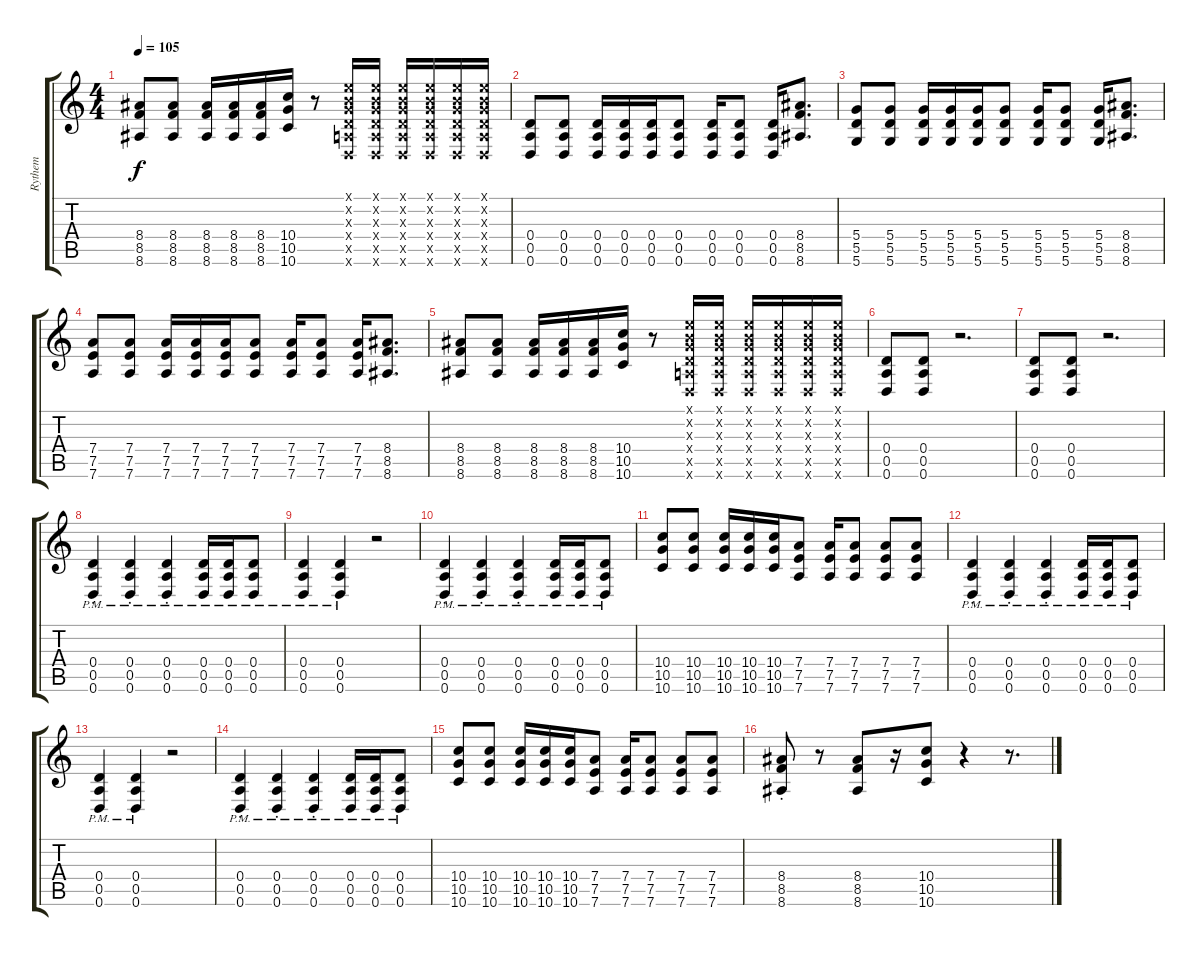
\track ("Rythem" "Rythem") {instrument distortionguitar}
\staff {score tabs}
\tuning (E4 B3 G3 D3 A2 D2) {hide}
\ts (4 4)
\tempo 105
\clef g2
\ks c
(8.4 8.5 8.6).8{dy f} (8.4 8.5 8.6).8 (8.4 8.5 8.6).16 (8.4 8.5 8.6).16 (8.4 8.5 8.6).16 (10.4 10.5 10.6).16 r.8 (0.1{x} 0.2{x} 0.3{x} 0.4{x} 0.5{x} 0.6{x}).16 (0.1{x} 0.2{x} 0.3{x} 0.4{x} 0.5{x} 0.6{x}).16 (0.1{x} 0.2{x} 0.3{x} 0.4{x} 0.5{x} 0.6{x}).16 (0.1{x} 0.2{x} 0.3{x} 0.4{x} 0.5{x} 0.6{x}).16 (0.1{x} 0.2{x} 0.3{x} 0.4{x} 0.5{x} 0.6{x}).16 (0.1{x} 0.2{x} 0.3{x} 0.4{x} 0.5{x} 0.6{x}).16 |
(0.4 0.5 0.6).8 (0.4 0.5 0.6).8 (0.4 0.5 0.6).16 (0.4 0.5 0.6).16 (0.4 0.5 0.6).16 (0.4 0.5 0.6).8 (0.4 0.5 0.6).16 (0.4 0.5 0.6).8 (0.4 0.5 0.6).16 (8.4 8.5 8.6).8{d} |
(5.4 5.5 5.6).8 (5.4 5.5 5.6).8 (5.4 5.5 5.6).16 (5.4 5.5 5.6).16 (5.4 5.5 5.6).16 (5.4 5.5 5.6).8 (5.4 5.5 5.6).16 (5.4 5.5 5.6).8 (5.4 5.5 5.6).16 (8.4 8.5 8.6).8{d} |
(7.4 7.5 7.6).8 (7.4 7.5 7.6).8 (7.4 7.5 7.6).16 (7.4 7.5 7.6).16 (7.4 7.5 7.6).16 (7.4 7.5 7.6).8 (7.4 7.5 7.6).16 (7.4 7.5 7.6).8 (7.4 7.5 7.6).16 (8.4 8.5 8.6).8{d} |
(8.4 8.5 8.6).8 (8.4 8.5 8.6).8 (8.4 8.5 8.6).16 (8.4 8.5 8.6).16 (8.4 8.5 8.6).16 (10.4 10.5 10.6).16 r.8 (0.1{x} 0.2{x} 0.3{x} 0.4{x} 0.5{x} 0.6{x}).16 (0.1{x} 0.2{x} 0.3{x} 0.4{x} 0.5{x} 0.6{x}).16 (0.1{x} 0.2{x} 0.3{x} 0.4{x} 0.5{x} 0.6{x}).16 (0.1{x} 0.2{x} 0.3{x} 0.4{x} 0.5{x} 0.6{x}).16 (0.1{x} 0.2{x} 0.3{x} 0.4{x} 0.5{x} 0.6{x}).16 (0.1{x} 0.2{x} 0.3{x} 0.4{x} 0.5{x} 0.6{x}).16 |
(0.4 0.5 0.6).8 (0.4 0.5 0.6).8 r.2{d} |
(0.4 0.5 0.6).8 (0.4 0.5 0.6).8 r.2{d} |
(0.4{pm st} 0.5{pm st} 0.6{pm st}).4 (0.4{pm st} 0.5{pm st} 0.6{pm st}).4 (0.4{pm st} 0.5{pm st} 0.6{pm st}).4 (0.4{pm} 0.5{pm} 0.6{pm}).16 (0.4{pm} 0.5{pm} 0.6{pm}).16 (0.4{pm} 0.5{pm} 0.6{pm}).8 |
(0.4{pm} 0.5{pm} 0.6{pm}).4 (0.4{pm} 0.5{pm} 0.6{pm}).4 r.2 |
(0.4{pm st} 0.5{pm st} 0.6{pm st}).4 (0.4{pm st} 0.5{pm st} 0.6{pm st}).4 (0.4{pm st} 0.5{pm st} 0.6{pm st}).4 (0.4{pm} 0.5{pm} 0.6{pm}).16 (0.4{pm} 0.5{pm} 0.6{pm}).16 (0.4{pm} 0.5{pm} 0.6{pm}).8 |
(10.4 10.5 10.6).8 (10.4 10.5 10.6).8 (10.4 10.5 10.6).16 (10.4 10.5 10.6).16 (10.4 10.5 10.6).16 (7.4 7.5 7.6).8 (7.4 7.5 7.6).16 (7.4 7.5 7.6).8 (7.4 7.5 7.6).8 (7.4 7.5 7.6).8 |
(0.4{pm st} 0.5{pm st} 0.6{pm st}).4 (0.4{pm st} 0.5{pm st} 0.6{pm st}).4 (0.4{pm st} 0.5{pm st} 0.6{pm st}).4 (0.4{pm} 0.5{pm} 0.6{pm}).16 (0.4{pm} 0.5{pm} 0.6{pm}).16 (0.4{pm} 0.5{pm} 0.6{pm}).8 |
(0.4{pm} 0.5{pm} 0.6{pm}).4 (0.4{pm} 0.5{pm} 0.6{pm}).4 r.2 |
(0.4{pm st} 0.5{pm st} 0.6{pm st}).4 (0.4{pm st} 0.5{pm st} 0.6{pm st}).4 (0.4{pm st} 0.5{pm st} 0.6{pm st}).4 (0.4{pm} 0.5{pm} 0.6{pm}).16 (0.4{pm} 0.5{pm} 0.6{pm}).16 (0.4{pm} 0.5{pm} 0.6{pm}).8 |
(10.4 10.5 10.6).8 (10.4 10.5 10.6).8 (10.4 10.5 10.6).16 (10.4 10.5 10.6).16 (10.4 10.5 10.6).16 (7.4 7.5 7.6).8 (7.4 7.5 7.6).16 (7.4 7.5 7.6).8 (7.4 7.5 7.6).8 (7.4 7.5 7.6).8 |
(8.4 8.5 8.6{st}).8 r.8 (8.4 8.5 8.6).8 r.16 (10.4 10.5 10.6).8 r.4 r.8{d}
